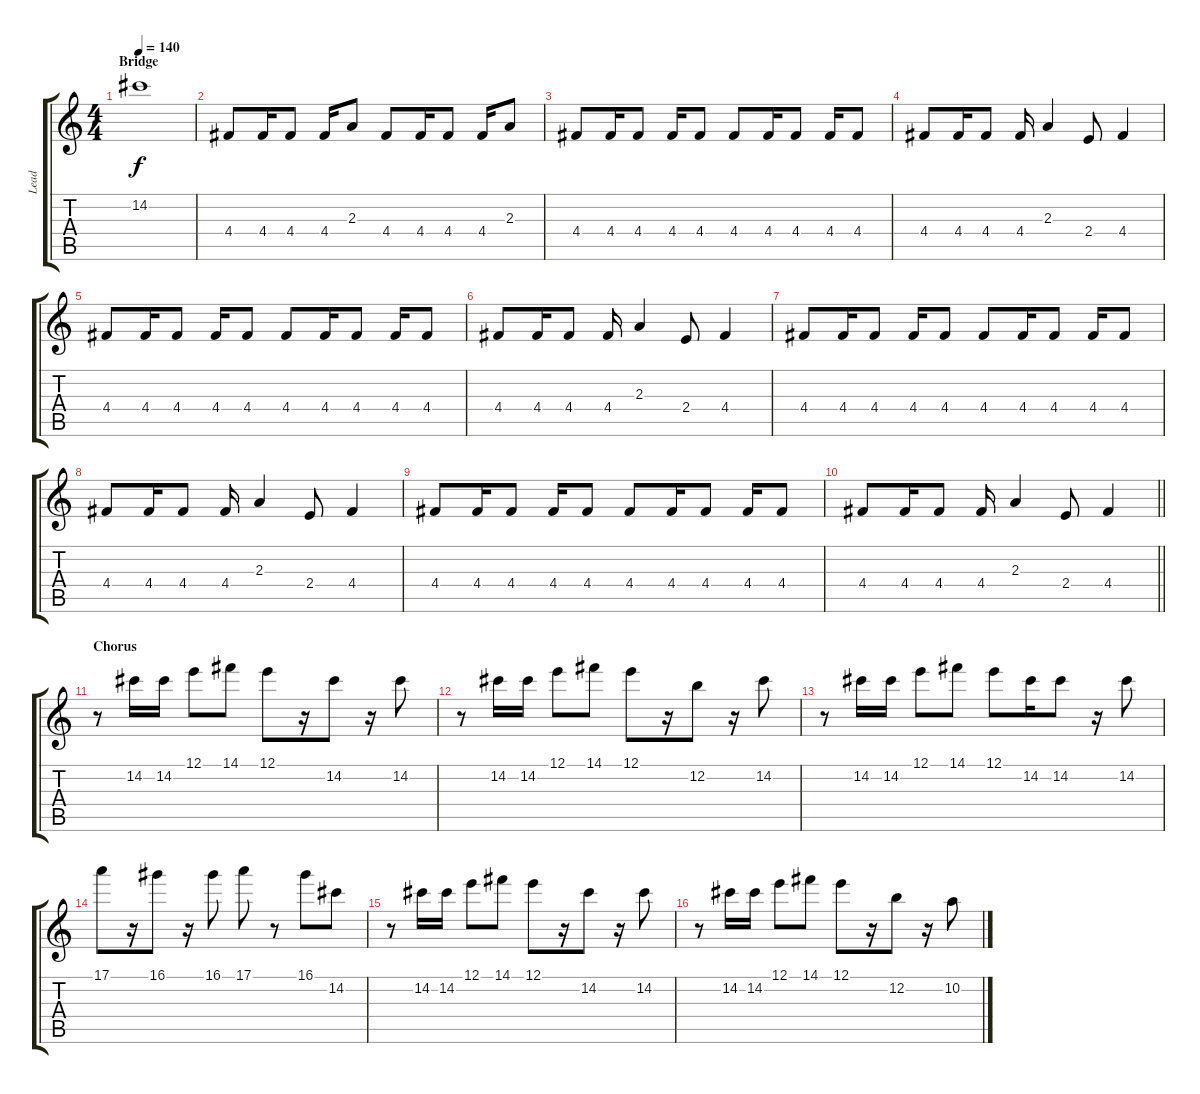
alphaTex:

\track ("Lead" "Lead") {instrument overdrivenguitar}
\staff {score tabs}
\tuning (E4 B3 G3 D3 A2 E2) {hide}
\ts (4 4)
\section ("" "Bridge")
\tempo 140
\clef g2
\ks c
14.2.1{dy f} |
4.4.8 4.4.16 4.4.8 4.4.16 2.3.8 4.4.8 4.4.16 4.4.8 4.4.16 2.3.8 |
4.4.8 4.4.16 4.4.8 4.4.16 4.4.8 4.4.8 4.4.16 4.4.8 4.4.16 4.4.8 |
4.4.8 4.4.16 4.4.8 4.4.16 2.3.4 2.4.8 4.4.4 |
4.4.8 4.4.16 4.4.8 4.4.16 4.4.8 4.4.8 4.4.16 4.4.8 4.4.16 4.4.8 |
4.4.8 4.4.16 4.4.8 4.4.16 2.3.4 2.4.8 4.4.4 |
4.4.8 4.4.16 4.4.8 4.4.16 4.4.8 4.4.8 4.4.16 4.4.8 4.4.16 4.4.8 |
4.4.8 4.4.16 4.4.8 4.4.16 2.3.4 2.4.8 4.4.4 |
4.4.8 4.4.16 4.4.8 4.4.16 4.4.8 4.4.8 4.4.16 4.4.8 4.4.16 4.4.8 |
\barLineRight lightlight
4.4.8 4.4.16 4.4.8 4.4.16 2.3.4 2.4.8 4.4.4 |
\section ("" "Chorus")
r.8 14.2.16 14.2.16 12.1.8 14.1.8 12.1.8 r.16 14.2.8 r.16 14.2.8 |
r.8 14.2.16 14.2.16 12.1.8 14.1.8 12.1.8 r.16 12.2.8 r.16 14.2.8 |
r.8 14.2.16 14.2.16 12.1.8 14.1.8 12.1.8 14.2.16 14.2.8 r.16 14.2.8 |
17.1.8 r.16 16.1.8 r.16 16.1.8 17.1.8 r.8 16.1.8 14.2.8 |
r.8 14.2.16 14.2.16 12.1.8 14.1.8 12.1.8 r.16 14.2.8 r.16 14.2.8 |
r.8 14.2.16 14.2.16 12.1.8 14.1.8 12.1.8 r.16 12.2.8 r.16 10.2.8
